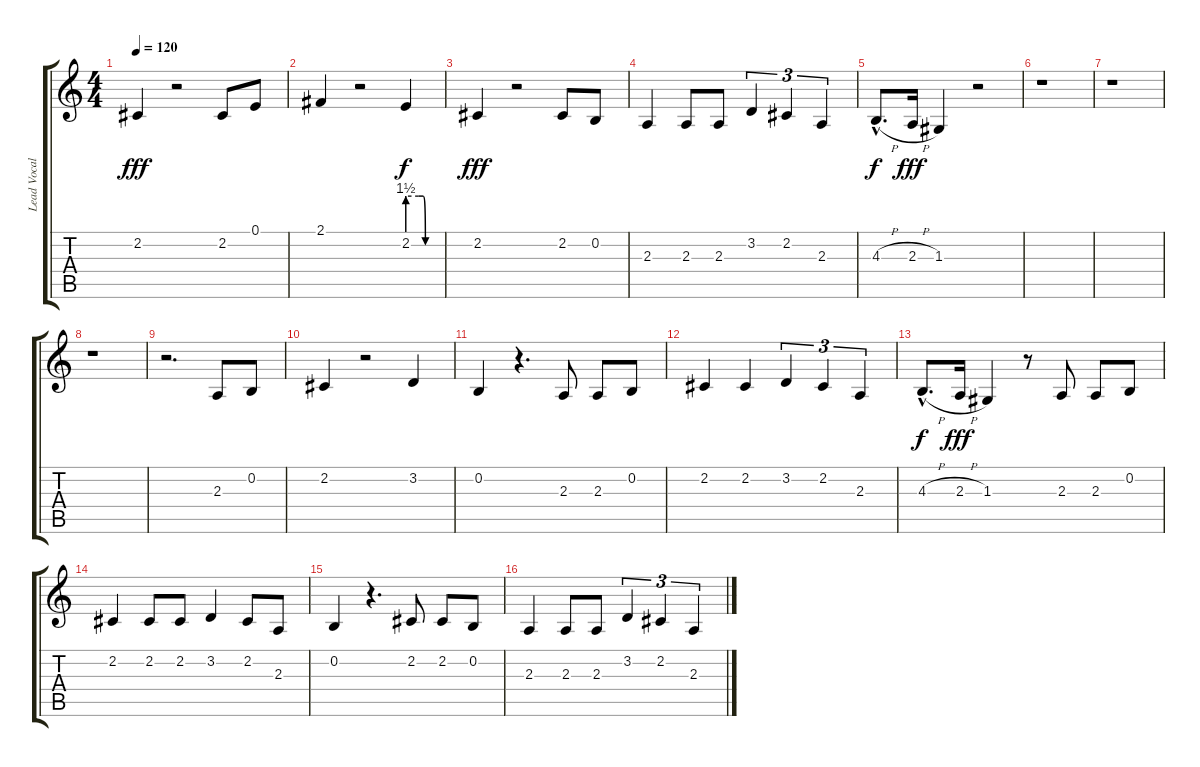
\track ("Lead Vocals" "Lead Vocal") {instrument clarinet}
\staff {score tabs}
\tuning (E4 B3 G3 D3 A2 E2) {hide}
\ts (4 4)
\tempo 120
\clef g2
\ks c
2.2.4{dy fff} r.2 2.2.8 0.1.8 |
2.1.4 r.2 2.2{be (custom 0 6 20 6 28 6 32 0 40 0 60 0)}.4{dy f} |
2.2.4{dy fff} r.2 2.2.8 0.2.8 |
2.3.4 2.3.8 2.3.8 3.2.4{tu (3 2)} 2.2.4{tu (3 2)} 2.3.4{tu (3 2)} |
4.3{h hac}.8{d dy f} 2.3{h}.16{dy fff} 1.3.4 r.2 |
r.1 |
r.1 |
r.1 |
r.2{d} 2.3.8 0.2.8 |
2.2.4 r.2 3.2.4 |
0.2.4 r.4{d} 2.3.8 2.3.8 0.2.8 |
2.2.4 2.2.4 3.2.4{tu (3 2)} 2.2.4{tu (3 2)} 2.3.4{tu (3 2)} |
4.3{h hac}.8{d dy f} 2.3{h}.16{dy fff} 1.3.4 r.8 2.3.8 2.3.8 0.2.8 |
2.2.4 2.2.8 2.2.8 3.2.4 2.2.8 2.3.8 |
0.2.4 r.4{d} 2.2.8 2.2.8 0.2.8 |
2.3.4 2.3.8 2.3.8 3.2.4{tu (3 2)} 2.2.4{tu (3 2)} 2.3.4{tu (3 2)}
